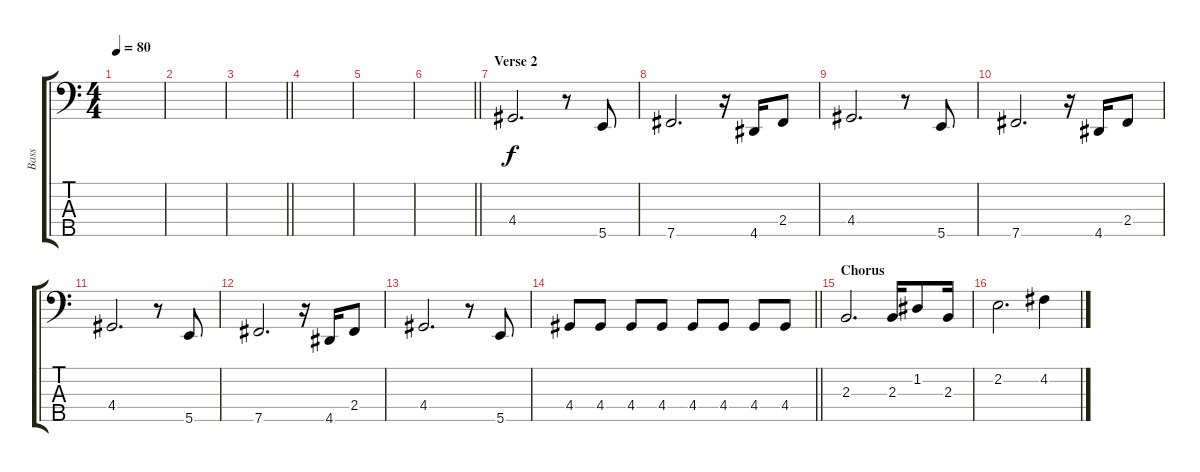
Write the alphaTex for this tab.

\track ("Bass" "Bass") {instrument electricbassfinger}
\staff {score tabs}
\tuning (G2 D2 A1 E1 B0) {hide}
\ts (4 4)
\tempo 80
\clef f4
\ks c
|
|
\barLineRight lightlight
|
|
|
\barLineRight lightlight
|
\section ("" "Verse 2")
4.4.2{d} r.8 5.5.8 |
7.5.2{d} r.16 4.5.16 2.4.8 |
4.4.2{d} r.8 5.5.8 |
7.5.2{d} r.16 4.5.16 2.4.8 |
4.4.2{d} r.8 5.5.8 |
7.5.2{d} r.16 4.5.16 2.4.8 |
4.4.2{d} r.8 5.5.8 |
\barLineRight lightlight
4.4.8 4.4.8 4.4.8 4.4.8 4.4.8 4.4.8 4.4.8 4.4.8 |
\section ("" "Chorus")
2.3.2{d} 2.3.16 1.2.8 2.3.16 |
2.2.2{d} 4.2.4
